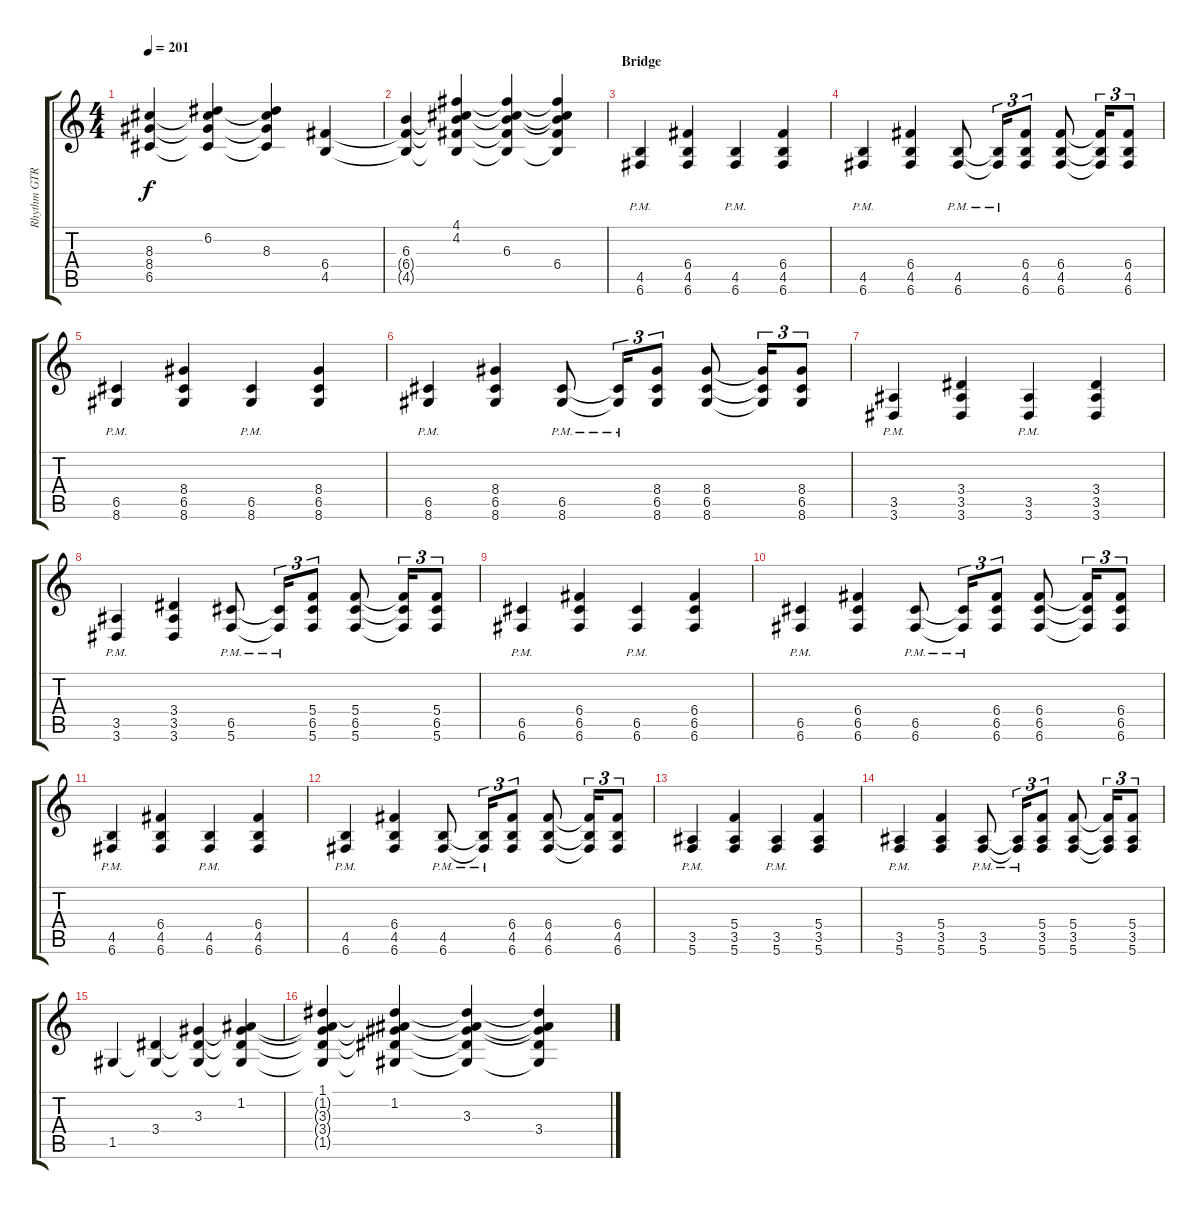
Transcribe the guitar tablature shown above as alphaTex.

\track ("Rhythm GTR 1" "Rhythm GTR") {instrument overdrivenguitar}
\staff {score tabs}
\tuning (D4 A3 F3 C3 G2 C2) {hide}
\ts (4 4)
\tempo 201
\clef g2
\ks aminor
(8.3 8.4{t} 6.5{t}).4{dy f} (6.2 8.3{t} 8.4{t} 6.5{t}).4 (6.2{t} 8.3 8.4{t} 6.5{t}).4 (6.4 4.5).4 |
(6.3 6.4{t} 4.5{t}).4 (4.1 4.2 6.3{t} 6.4{t} 4.5{t}).4 (4.1{t} 4.2{t} 6.3 6.4{t} 4.5{t}).4 (4.1{t} 4.2{t} 6.3{t} 6.4 4.5{t}).4 |
\section ("" "Bridge")
(4.5{pm} 6.6{pm}).4 (6.4 4.5 6.6).4 (4.5{pm} 6.6{pm}).4 (6.4 4.5 6.6).4 |
(4.5{pm} 6.6{pm}).4 (6.4 4.5 6.6).4 (4.5{pm} 6.6{pm}).8 (4.5{pm t} 6.6{pm t}).16{tu (3 2)} (6.4 4.5 6.6).8{tu (3 2)} (6.4 4.5 6.6).8 (6.4{t} 4.5{t} 6.6{t}).16{tu (3 2)} (6.4 4.5 6.6).8{tu (3 2)} |
(6.5{pm} 8.6{pm}).4 (8.4 6.5 8.6).4 (6.5{pm} 8.6{pm}).4 (8.4 6.5 8.6).4 |
(6.5{pm} 8.6{pm}).4 (8.4 6.5 8.6).4 (6.5{pm} 8.6{pm}).8 (6.5{pm t} 8.6{pm t}).16{tu (3 2)} (8.4 6.5 8.6).8{tu (3 2)} (8.4 6.5 8.6).8 (8.4{t} 6.5{t} 8.6{t}).16{tu (3 2)} (8.4 6.5 8.6).8{tu (3 2)} |
(3.5{pm} 3.6{pm}).4 (3.4 3.5 3.6).4 (3.5{pm} 3.6{pm}).4 (3.4 3.5 3.6).4 |
(3.5{pm} 3.6{pm}).4 (3.4 3.5 3.6).4 (6.5{pm} 5.6{pm}).8 (6.5{pm t} 5.6{pm t}).16{tu (3 2)} (5.4 6.5 5.6).8{tu (3 2)} (5.4 6.5 5.6).8 (5.4{t} 6.5{t} 5.6{t}).16{tu (3 2)} (5.4 6.5 5.6).8{tu (3 2)} |
(6.5{pm} 6.6{pm}).4 (6.4 6.5 6.6).4 (6.5{pm} 6.6{pm}).4 (6.4 6.5 6.6).4 |
(6.5{pm} 6.6{pm}).4 (6.4 6.5 6.6).4 (6.5{pm} 6.6{pm}).8 (6.5{pm t} 6.6{pm t}).16{tu (3 2)} (6.4 6.5 6.6).8{tu (3 2)} (6.4 6.5 6.6).8 (6.4{t} 6.5{t} 6.6{t}).16{tu (3 2)} (6.4 6.5 6.6).8{tu (3 2)} |
(4.5{pm} 6.6{pm}).4 (6.4 4.5 6.6).4 (4.5{pm} 6.6{pm}).4 (6.4 4.5 6.6).4 |
(4.5{pm} 6.6{pm}).4 (6.4 4.5 6.6).4 (4.5{pm} 6.6{pm}).8 (4.5{pm t} 6.6{pm t}).16{tu (3 2)} (6.4 4.5 6.6).8{tu (3 2)} (6.4 4.5 6.6).8 (6.4{t} 4.5{t} 6.6{t}).16{tu (3 2)} (6.4 4.5 6.6).8{tu (3 2)} |
(3.5{pm} 5.6{pm}).4 (5.4 3.5 5.6).4 (3.5{pm} 5.6{pm}).4 (5.4 3.5 5.6).4 |
(3.5{pm} 5.6{pm}).4 (5.4 3.5 5.6).4 (3.5{pm} 5.6{pm}).8 (3.5{pm t} 5.6{pm t}).16{tu (3 2)} (5.4 3.5 5.6).8{tu (3 2)} (5.4 3.5 5.6).8 (5.4{t} 3.5{t} 5.6{t}).16{tu (3 2)} (5.4 3.5 5.6).8{tu (3 2)} |
1.5.4 (3.4 1.5{t}).4 (3.3 3.4{t} 1.5{t}).4 (1.2 3.3{t} 3.4{t} 1.5{t}).4 |
(1.1 1.2{t} 3.3{t} 3.4{t} 1.5{t}).4 (1.1{t} 1.2 3.3{t} 3.4{t} 1.5{t}).4 (1.1{t} 1.2{t} 3.3 3.4{t} 1.5{t}).4 (1.1{t} 1.2{t} 3.3{t} 3.4 1.5{t}).4
